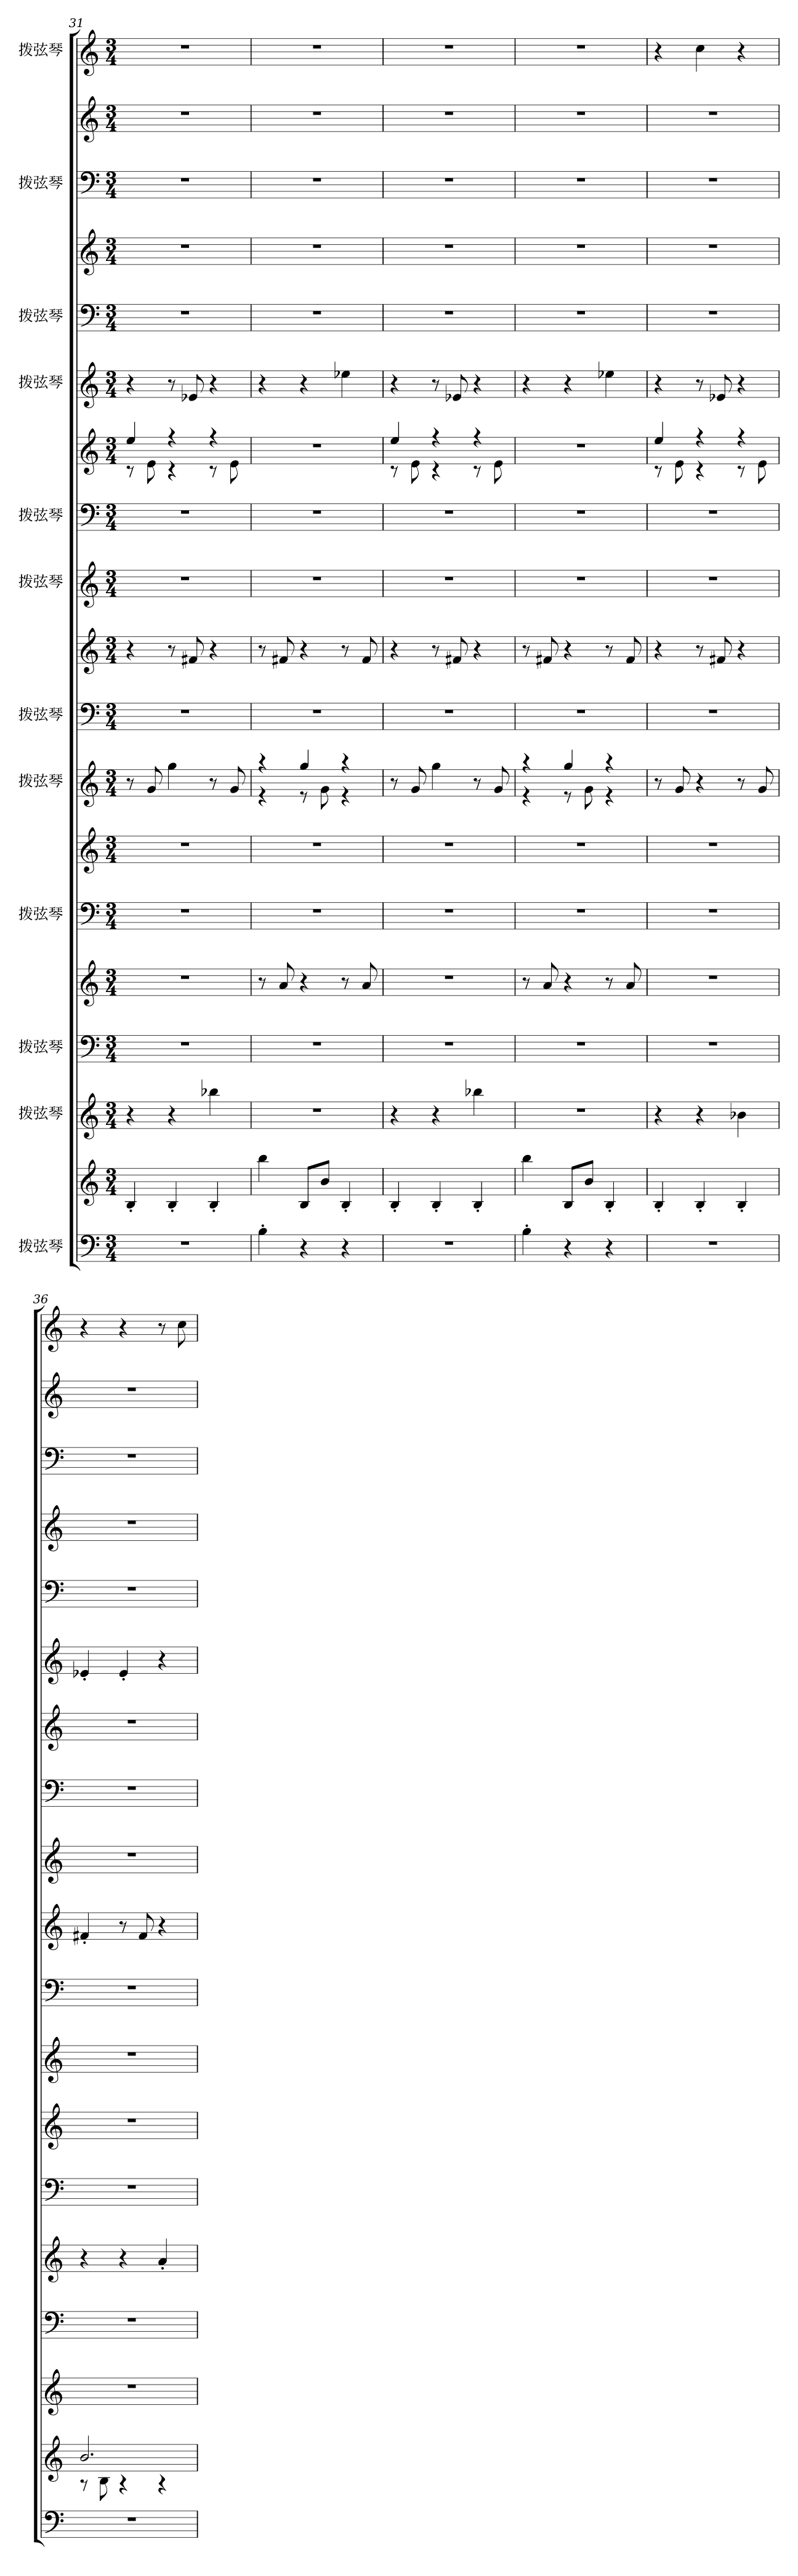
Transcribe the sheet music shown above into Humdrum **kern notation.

**kern	**kern	**kern	**kern	**kern	**kern	**kern	**kern	**kern	**kern	**kern	**kern	**kern	**kern	**kern	**kern	**kern	**kern	**kern
*part12	*part12	*part11	*part10	*part10	*part9	*part9	*part8	*part7	*part7	*part6	*part5	*part5	*part4	*part3	*part3	*part2	*part2	*part1
*staff19	*staff18	*staff17	*staff16	*staff15	*staff14	*staff13	*staff12	*staff11	*staff10	*staff9	*staff8	*staff7	*staff6	*staff5	*staff4	*staff3	*staff2	*staff1
*I"拨弦琴	*	*I"拨弦琴	*I"拨弦琴	*	*I"拨弦琴	*	*I"拨弦琴	*I"拨弦琴	*	*I"拨弦琴	*I"拨弦琴	*	*I"拨弦琴	*I"拨弦琴	*	*I"拨弦琴	*	*I"拨弦琴
*clefF4	*clefG2	*clefG2	*clefF4	*clefG2	*clefF4	*clefG2	*clefG2	*clefF4	*clefG2	*clefG2	*clefF4	*clefG2	*clefG2	*clefF4	*clefG2	*clefF4	*clefG2	*clefG2
*k[]	*k[]	*k[]	*k[]	*k[]	*k[]	*k[]	*k[]	*k[]	*k[]	*k[]	*k[]	*k[]	*k[]	*k[]	*k[]	*k[]	*k[]	*k[]
*M3/4	*M3/4	*M3/4	*M3/4	*M3/4	*M3/4	*M3/4	*M3/4	*M3/4	*M3/4	*M3/4	*M3/4	*M3/4	*M3/4	*M3/4	*M3/4	*M3/4	*M3/4	*M3/4
=31	=31	=31	=31	=31	=31	=31	=31	=31	=31	=31	=31	=31	=31	=31	=31	=31	=31	=31
*	*	*	*	*	*	*	*	*	*	*	*	*^	*	*	*	*	*	*
2.r	4B'/	4r	2.r	2.r	2.r	2.r	8r	2.r	4r	2.r	2.r	4ee/	8r	4r	2.r	2.r	2.r	2.r	2.r
.	.	.	.	.	.	.	8g/	.	.	.	.	.	8e\	.	.	.	.	.	.
.	4B'/	4r	.	.	.	.	4gg\	.	8r	.	.	4r	4r	8r	.	.	.	.	.
.	.	.	.	.	.	.	.	.	8f#X/	.	.	.	.	8e-X/	.	.	.	.	.
.	4B'/	4bb-X\	.	.	.	.	8r	.	4r	.	.	4r	8r	4r	.	.	.	.	.
.	.	.	.	.	.	.	8g/	.	.	.	.	.	8e\	.	.	.	.	.	.
*	*	*	*	*	*	*	*	*	*	*	*	*v	*v	*	*	*	*	*	*
=32	=32	=32	=32	=32	=32	=32	=32	=32	=32	=32	=32	=32	=32	=32	=32	=32	=32	=32
*	*	*	*	*	*	*	*^	*	*	*	*	*	*	*	*	*	*	*
4B'\	4bb\	2.r	2.r	8r	2.r	2.r	4r	4r	2.r	8r	2.r	2.r	2.r	4r	2.r	2.r	2.r	2.r	2.r
.	.	.	.	8a/	.	.	.	.	.	8f#X/	.	.	.	.	.	.	.	.	.
4r	8B/L	.	.	4r	.	.	4gg/	8r	.	4r	.	.	.	4r	.	.	.	.	.
.	8b/J	.	.	.	.	.	.	8g\	.	.	.	.	.	.	.	.	.	.	.
4r	4B'/	.	.	8r	.	.	4r	4r	.	8r	.	.	.	4ee-X\	.	.	.	.	.
.	.	.	.	8a/	.	.	.	.	.	8f#/	.	.	.	.	.	.	.	.	.
*	*	*	*	*	*	*	*v	*v	*	*	*	*	*	*	*	*	*	*	*
!!LO:PB:g=z
=33	=33	=33	=33	=33	=33	=33	=33	=33	=33	=33	=33	=33	=33	=33	=33	=33	=33	=33
*	*	*	*	*	*	*	*	*	*	*	*	*^	*	*	*	*	*	*
2.r	4B'/	4r	2.r	2.r	2.r	2.r	8r	2.r	4r	2.r	2.r	4ee/	8r	4r	2.r	2.r	2.r	2.r	2.r
.	.	.	.	.	.	.	8g/	.	.	.	.	.	8e\	.	.	.	.	.	.
.	4B'/	4r	.	.	.	.	4gg\	.	8r	.	.	4r	4r	8r	.	.	.	.	.
.	.	.	.	.	.	.	.	.	8f#X/	.	.	.	.	8e-X/	.	.	.	.	.
.	4B'/	4bb-X\	.	.	.	.	8r	.	4r	.	.	4r	8r	4r	.	.	.	.	.
.	.	.	.	.	.	.	8g/	.	.	.	.	.	8e\	.	.	.	.	.	.
*	*	*	*	*	*	*	*	*	*	*	*	*v	*v	*	*	*	*	*	*
=34	=34	=34	=34	=34	=34	=34	=34	=34	=34	=34	=34	=34	=34	=34	=34	=34	=34	=34
*	*	*	*	*	*	*	*^	*	*	*	*	*	*	*	*	*	*	*
4B'\	4bb\	2.r	2.r	8r	2.r	2.r	4r	4r	2.r	8r	2.r	2.r	2.r	4r	2.r	2.r	2.r	2.r	2.r
.	.	.	.	8a/	.	.	.	.	.	8f#X/	.	.	.	.	.	.	.	.	.
4r	8B/L	.	.	4r	.	.	4gg/	8r	.	4r	.	.	.	4r	.	.	.	.	.
.	8b/J	.	.	.	.	.	.	8g\	.	.	.	.	.	.	.	.	.	.	.
4r	4B'/	.	.	8r	.	.	4r	4r	.	8r	.	.	.	4ee-X\	.	.	.	.	.
.	.	.	.	8a/	.	.	.	.	.	8f#/	.	.	.	.	.	.	.	.	.
*	*	*	*	*	*	*	*v	*v	*	*	*	*	*	*	*	*	*	*	*
=35	=35	=35	=35	=35	=35	=35	=35	=35	=35	=35	=35	=35	=35	=35	=35	=35	=35	=35
*	*	*	*	*	*	*	*	*	*	*	*	*^	*	*	*	*	*	*
2.r	4B'/	4r	2.r	2.r	2.r	2.r	8r	2.r	4r	2.r	2.r	4ee/	8r	4r	2.r	2.r	2.r	2.r	4r
.	.	.	.	.	.	.	8g/	.	.	.	.	.	8e\	.	.	.	.	.	.
.	4B'/	4r	.	.	.	.	4r	.	8r	.	.	4r	4r	8r	.	.	.	.	4cc\
.	.	.	.	.	.	.	.	.	8f#X/	.	.	.	.	8e-X/	.	.	.	.	.
.	4B'/	4b-X\	.	.	.	.	8r	.	4r	.	.	4r	8r	4r	.	.	.	.	4r
.	.	.	.	.	.	.	8g/	.	.	.	.	.	8e\	.	.	.	.	.	.
*	*	*	*	*	*	*	*	*	*	*	*	*v	*v	*	*	*	*	*	*
=36	=36	=36	=36	=36	=36	=36	=36	=36	=36	=36	=36	=36	=36	=36	=36	=36	=36	=36
*	*^	*	*	*	*	*	*	*	*	*	*	*	*	*	*	*	*	*
2.r	2.b/	8r	2.r	2.r	4r	2.r	2.r	2.r	2.r	4f#X'/	2.r	2.r	2.r	4e-X'/	2.r	2.r	2.r	2.r	4r
.	.	8B\	.	.	.	.	.	.	.	.	.	.	.	.	.	.	.	.	.
.	.	4r	.	.	4r	.	.	.	.	8r	.	.	.	4e-'/	.	.	.	.	4r
.	.	.	.	.	.	.	.	.	.	8f#/	.	.	.	.	.	.	.	.	.
.	.	4r	.	.	4a'/	.	.	.	.	4r	.	.	.	4r	.	.	.	.	8r
.	.	.	.	.	.	.	.	.	.	.	.	.	.	.	.	.	.	.	8cc\
*	*v	*v	*	*	*	*	*	*	*	*	*	*	*	*	*	*	*	*	*
=	=	=	=	=	=	=	=	=	=	=	=	=	=	=	=	=	=	=
*-	*-	*-	*-	*-	*-	*-	*-	*-	*-	*-	*-	*-	*-	*-	*-	*-	*-	*-
